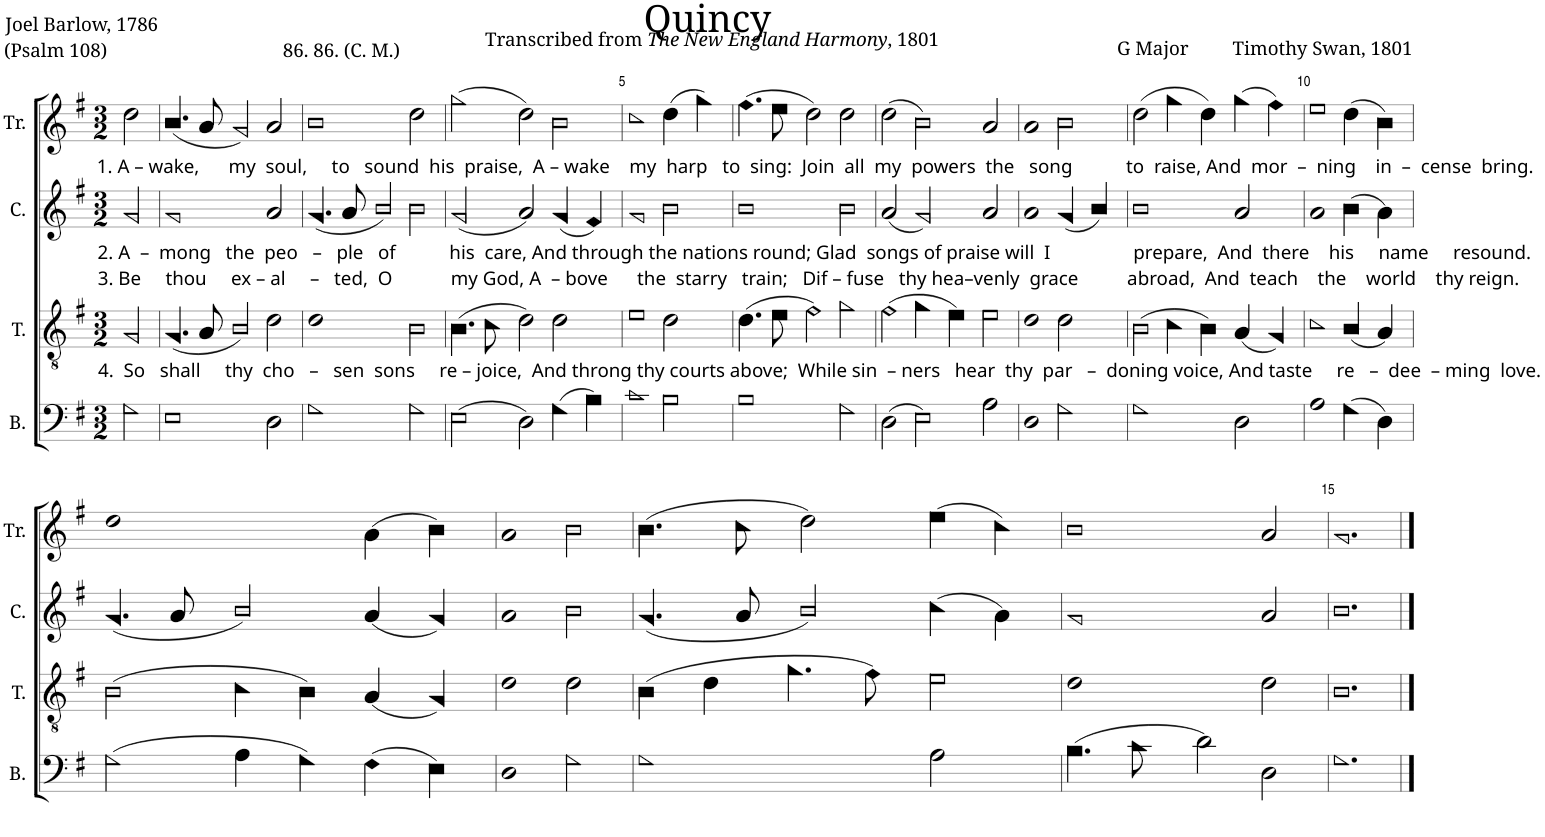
**kern	**kern	**kern	**kern
*part4	*part3	*part2	*part1
*staff4	*staff3	*staff2	*staff1
*I"B.	*I"T.	*I"C.	*I"Tr.
*I'B.	*I'T.	*I'C.	*I'Tr.
*clefF4	*clefGv2	*clefG2	*clefG2
*k[f#]	*k[f#]	*k[f#]	*k[f#]
*M3/2	*M3/2	*M3/2	*M3/2
=1	=1	=1	=1
!	!	!	!LO:TX:b:t=1. A – wake,      my  soul,     to   sound  his  praise,  A – wake    my  harp   to  sing&colon;  Join  all  my  powers  the   song           to  raise, And  mor  –  ning    in  –  cense  bring.
!	!	!LO:TX:b:t=2. A  –  mong   the  peo   –   ple   of           his  care, And through the nations round; Glad  songs of praise will  I                 prepare,  And  there    his     name     resound.	!
!	!	!LO:TX:b:t=3. Be     thou     ex – al     –   ted,  O            my God, A  – bove      the  starry   train;   Dif – fuse   thy hea–venly  grace          abroad,  And  teach    the    world    thy reign.	!
!	!LO:TX:b:t=4.  So   shall     thy  cho   –   sen  sons     re – joice,  And throng thy courts above;  While sin  – ners   hear  thy  par   –  doning voice, And taste     re   –  dee  – ming  love.	!	!
2G!\	2G!/	2g!/	2dd!\
=2	=2	=2	=2
1E!	(4.G!/	1g!	(4.b!/
.	8A!/	.	8a!/
.	2B!/)	.	2g!/)
2D!\	2d!\	2a!/	2a!/
=3	=3	=3	=3
1G!	1d!	(4.g!/	1b!
.	.	8a!/	.
.	.	2b!/)	.
2G!\	2B!\	2b!\	2dd!\
=4	=4	=4	=4
(2E!\	(4.B!\	(2g!/	(2gg!\
.	8c!\	.	.
2D!\)	2d!\)	2a!/)	2dd!\)
(4G!\	2d!\	(4g!/	2b!\
4B!\)	.	4f#!/)	.
=5	=5	=5	=5
1c!	1e!	1g!	1cc!
2B!\	2d!\	2b!\	(4dd!\
.	.	.	4gg!\)
=6	=6	=6	=6
1B!	(4.d!\	1b!	(4.ff#!\
.	8e!\	.	8ee!\
.	2f#!\)	.	2dd!\)
2G!\	2g!\	2b!\	2dd!\
=7	=7	=7	=7
(2D!\	(2f#!\	(2a!/	(2dd!\
2E!\)	4g!\	2g!/)	2b!\)
.	4e!\)	.	.
2A!\	2e!\	2a!/	2a!/
=8	=8	=8	=8
1D!	1d!	1a!	1a!
2G!\	2d!\	(4g!/	2b!\
.	.	4b!/)	.
=9	=9	=9	=9
1G!	(2B!\	1b!	(2dd!\
.	4c!\	.	4gg!\
.	4B!\)	.	4dd!\)
2D!\	(4A!/	2a!/	(4gg!\
.	4G!/)	.	4ff#!\)
=10	=10	=10	=10
1A!	1c!	1a!	1ee!
(4G!\	(4B!/	(4b!\	(4dd!\
4D!\)	4A!/)	4a!\)	4b!\)
!!LO:LB:g=z
=11	=11	=11	=11
(2G!\	(2B!\	(4.g!/	1dd!
.	.	8a!/	.
4A!\	4c!\	2b!/)	.
4G!\)	4B!\)	.	.
(4F#!\	(4A!/	(4a!/	(4a!\
4E!\)	4G!/)	4g!/)	4b!\)
=12	=12	=12	=12
1D!	1d!	1a!	1a!
2G!\	2d!\	2b!\	2b!\
=13	=13	=13	=13
1G!	(4B!\	(4.g!/	(4.b!\
.	4d!\	.	.
.	.	8a!/	8cc!\
.	4.g!\	2b!/)	2dd!\)
.	8f#!\)	.	.
2A!\	2e!\	(4cc!\	(4ee!\
.	.	4a!\)	4cc!\)
=14	=14	=14	=14
(4.B!\	1d!	1g!	1b!
8c!\	.	.	.
2d!\)	.	.	.
2D!\	2d!\	2a!/	2a!/
=15	=15	=15	=15
1.G!	1.B!	1.b!	1.g!
==	==	==	==
*-	*-	*-	*-
